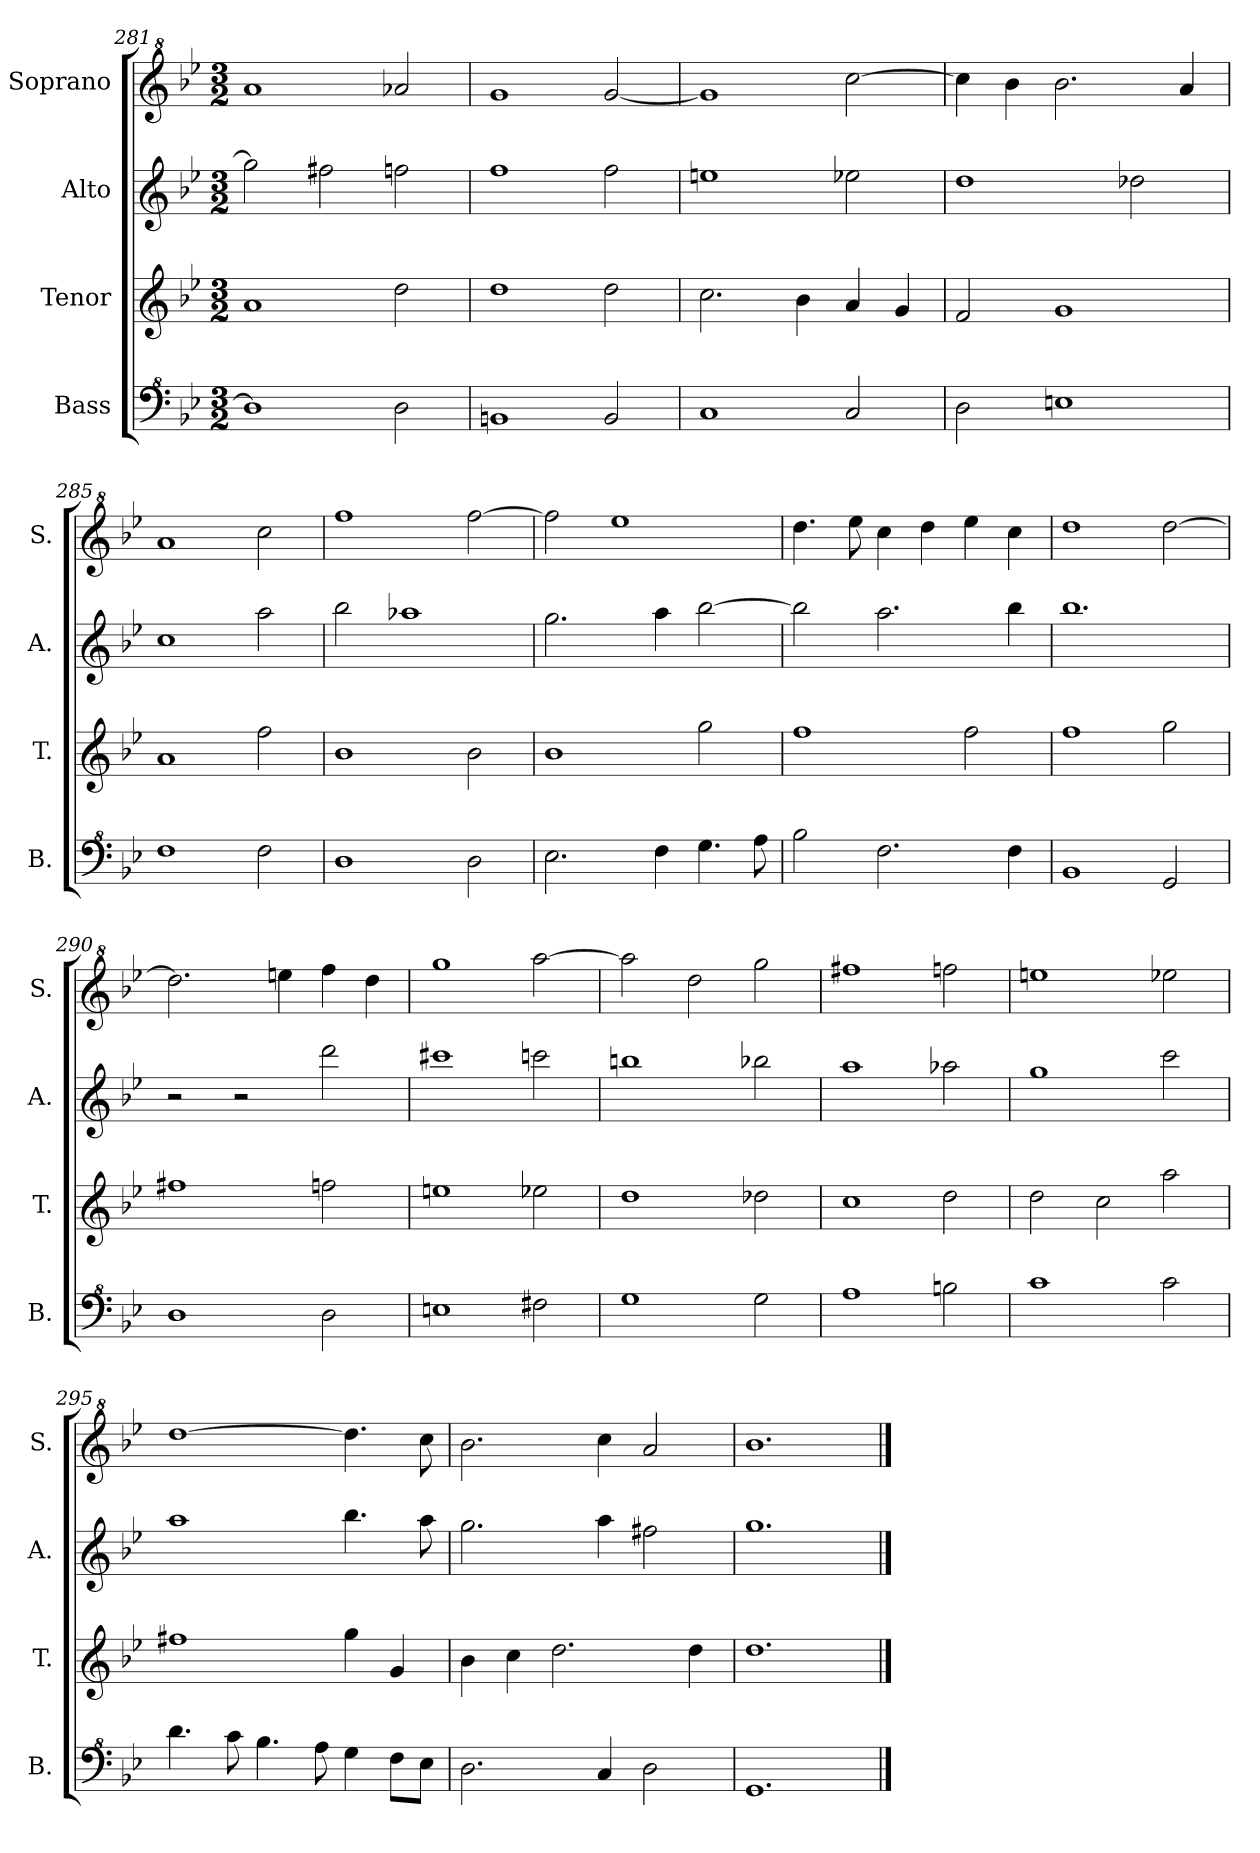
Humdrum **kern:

**kern	**kern	**kern	**kern
*part4	*part3	*part2	*part1
*staff4	*staff3	*staff2	*staff1
*I"Bass	*I"Tenor	*I"Alto	*I"Soprano
*I'B.	*I'T.	*I'A.	*I'S.
*clefF^4	*clefG2	*clefG2	*clefG^2
*k[b-e-]	*k[b-e-]	*k[b-e-]	*k[b-e-]
*M3/2	*M3/2	*M3/2	*M3/2
=281	=281	=281	=281
1d]	1a	2gg\]	1aa
.	.	2ff#X\	.
2d\	2dd\	2ffn\	2aa-X/
=282	=282	=282	=282
1Bn	1dd	1ff	1gg
2B/	2dd\	2ff\	[2gg/
=283	=283	=283	=283
1c	2.cc\	1een	1gg]
.	4b-\	.	.
2c/	4a/	2ee-X\	[2ccc\
.	4g/	.	.
=284	=284	=284	=284
2d\	2f/	1dd	4ccc\]
.	.	.	4bb-\
1en	1g	.	2.bb-\
.	.	2dd-X\	.
.	.	.	4aa/
=285	=285	=285	=285
1f	1a	1cc	1aa
2f\	2ff\	2aa\	2ccc\
=286	=286	=286	=286
1d	1b-	2bb-\	1fff
.	.	1aa-X	.
2d\	2b-\	.	[2fff\
!!LO:LB:g=z
=287	=287	=287	=287
2.e-\	1b-	2.gg\	2fff\]
.	.	.	1eee-
4f\	.	4aa\	.
4.g\	2gg\	[2bb-\	.
8a\	.	.	.
=288	=288	=288	=288
2b-\	1ff	2bb-\]	4.ddd\
.	.	.	8eee-\
2.f\	.	2.aa\	4ccc\
.	.	.	4ddd\
.	2ff\	.	4eee-\
4f\	.	4bb-\	4ccc\
=289	=289	=289	=289
1B-	1ff	1.bb-	1ddd
2G/	2gg\	.	[2ddd\
=290	=290	=290	=290
1d	1ff#X	2r	2.ddd\]
.	.	2r	.
.	.	.	4eeen\
2d\	2ffn\	2ddd\	4fff\
.	.	.	4ddd\
=291	=291	=291	=291
1en	1een	1ccc#X	1ggg
2f#X\	2ee-X\	2cccn\	[2aaa\
=292	=292	=292	=292
1g	1dd	1bbn	2aaa\]
.	.	.	2ddd\
2g\	2dd-X\	2bb-X\	2ggg\
=293	=293	=293	=293
1a	1cc	1aa	1fff#X
2bn\	2dd\	2aa-X\	2fffn\
=294	=294	=294	=294
1cc	2dd\	1gg	1eeen
.	2cc\	.	.
2cc\	2aa\	2ccc\	2eee-X\
=295	=295	=295	=295
4.dd\	1ff#X	1aa	[1ddd
8cc\	.	.	.
4.b-\	.	.	.
8a\	.	.	.
4g\	4gg\	4.bb-\	4.ddd\]
8f\L	4g/	.	.
8e-\J	.	8aa\	8ccc\
=296	=296	=296	=296
2.d\	4b-\	2.gg\	2.bb-\
.	4cc\	.	.
.	2.dd\	.	.
4c/	.	4aa\	4ccc\
2d\	.	2ff#X\	2aa/
.	4dd\	.	.
=297	=297	=297	=297
1.G	1.dd	1.gg	1.bb-
==	==	==	==
*-	*-	*-	*-
